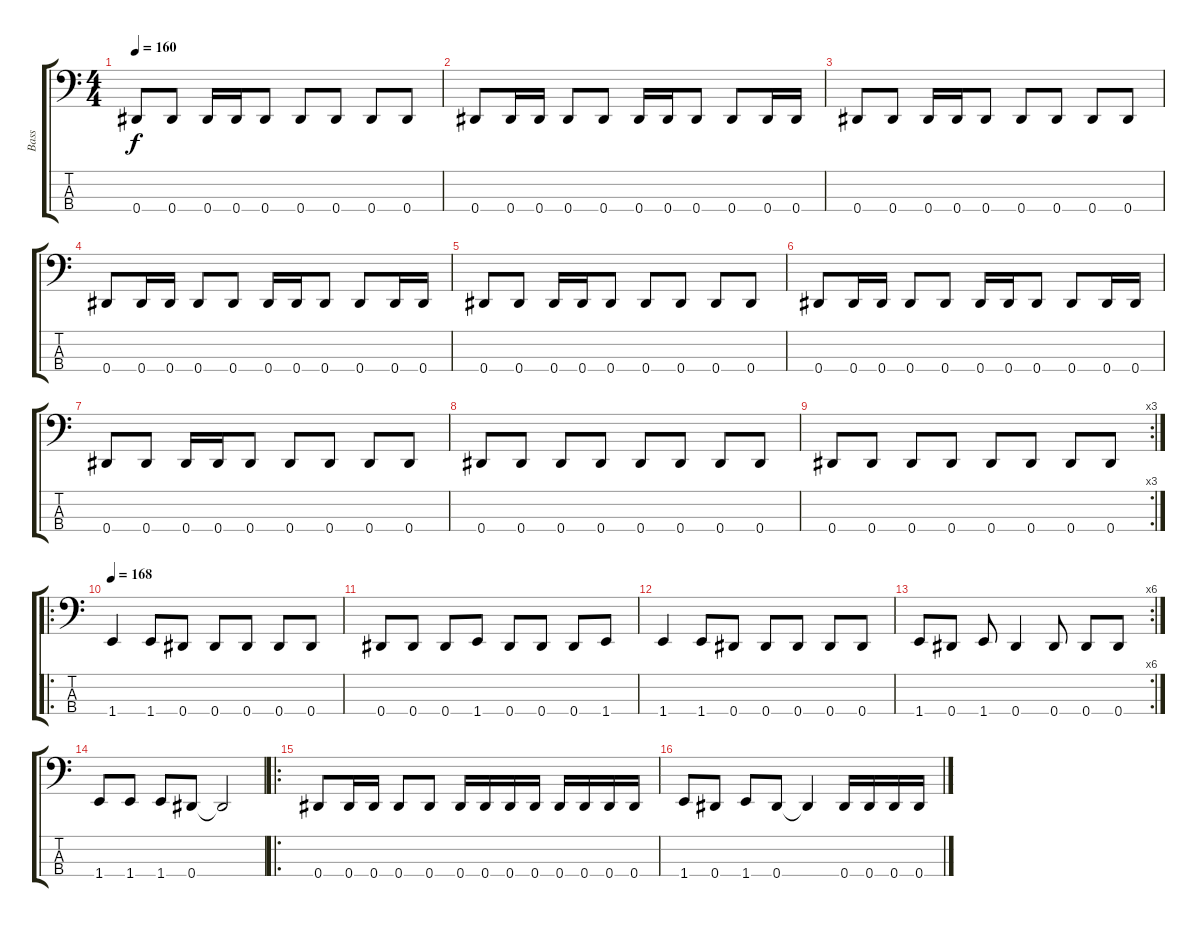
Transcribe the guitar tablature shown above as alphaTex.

\track ("Bass" "Bass") {instrument electricbasspick}
\staff {score tabs}
\tuning (Gb2 Db2 Ab1 Eb1) {hide}
\ts (4 4)
\tempo 160
\clef f4
\ks c
0.4.8{dy f} 0.4.8 0.4.16 0.4.16 0.4.8 0.4.8 0.4.8 0.4.8 0.4.8 |
0.4.8 0.4.16 0.4.16 0.4.8 0.4.8 0.4.16 0.4.16 0.4.8 0.4.8 0.4.16 0.4.16 |
0.4.8 0.4.8 0.4.16 0.4.16 0.4.8 0.4.8 0.4.8 0.4.8 0.4.8 |
0.4.8 0.4.16 0.4.16 0.4.8 0.4.8 0.4.16 0.4.16 0.4.8 0.4.8 0.4.16 0.4.16 |
0.4.8 0.4.8 0.4.16 0.4.16 0.4.8 0.4.8 0.4.8 0.4.8 0.4.8 |
0.4.8 0.4.16 0.4.16 0.4.8 0.4.8 0.4.16 0.4.16 0.4.8 0.4.8 0.4.16 0.4.16 |
0.4.8 0.4.8 0.4.16 0.4.16 0.4.8 0.4.8 0.4.8 0.4.8 0.4.8 |
0.4.8 0.4.8 0.4.8 0.4.8 0.4.8 0.4.8 0.4.8 0.4.8 |
\rc 3
0.4.8 0.4.8 0.4.8 0.4.8 0.4.8 0.4.8 0.4.8 0.4.8 |
\ro
\tempo 168
1.4.4 1.4.8 0.4.8 0.4.8 0.4.8 0.4.8 0.4.8 |
0.4.8 0.4.8 0.4.8 1.4.8 0.4.8 0.4.8 0.4.8 1.4.8 |
1.4.4 1.4.8 0.4.8 0.4.8 0.4.8 0.4.8 0.4.8 |
\rc 6
1.4.8 0.4.8 1.4.8 0.4.4 0.4.8 0.4.8 0.4.8 |
1.4.8 1.4.8 1.4.8 0.4.8 0.4{t}.2 |
\ro
0.4.8 0.4.16 0.4.16 0.4.8 0.4.8 0.4.16 0.4.16 0.4.16 0.4.16 0.4.16 0.4.16 0.4.16 0.4.16 |
1.4.8 0.4.8 1.4.8 0.4.8 0.4{t}.4 0.4.16 0.4.16 0.4.16 0.4.16
